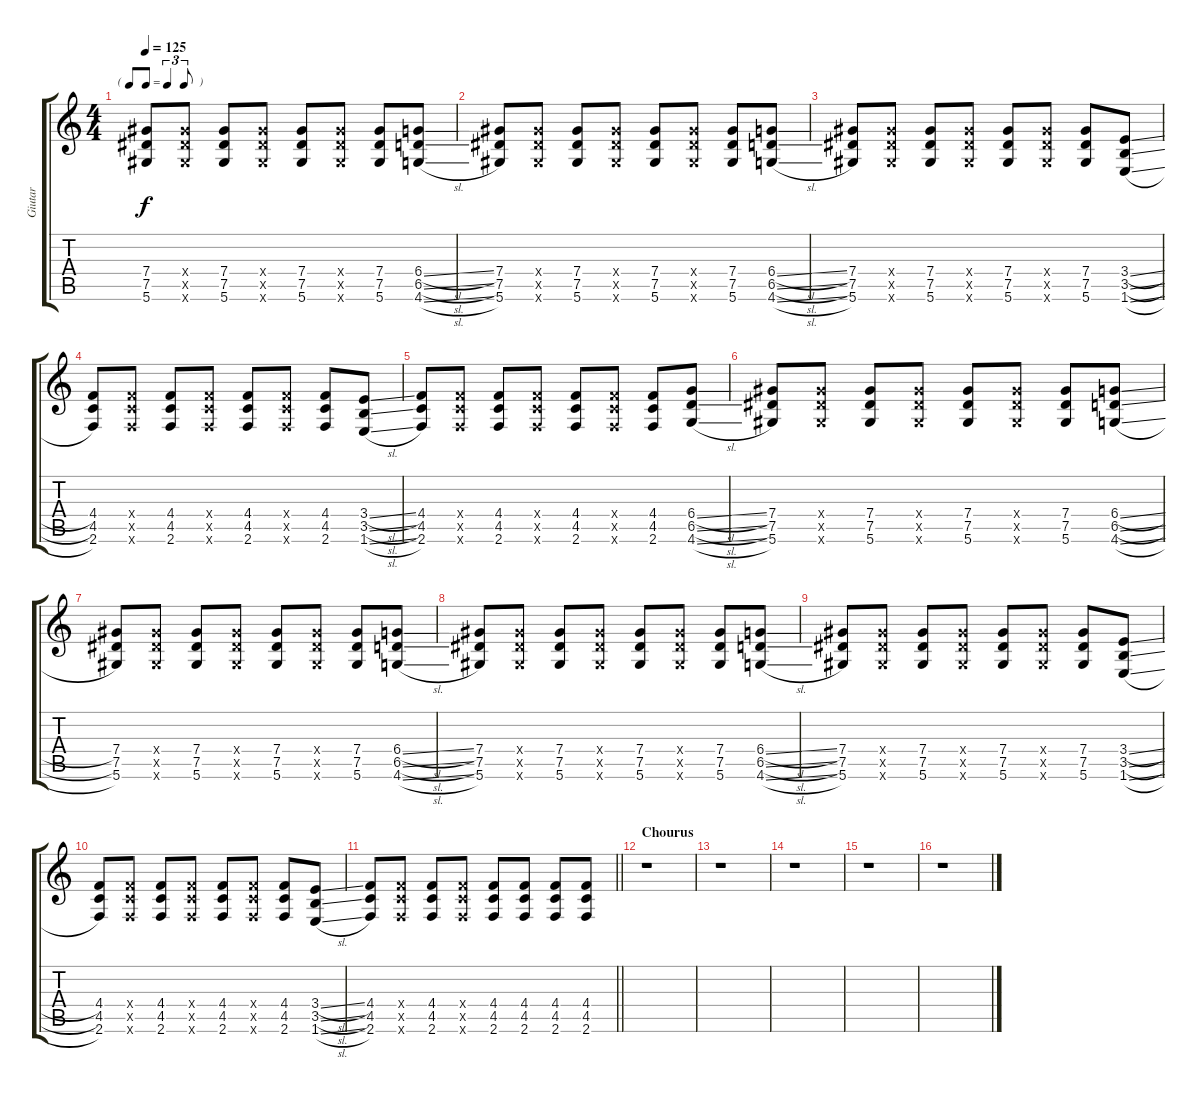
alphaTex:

\track ("Giutar" "Giutar") {instrument distortionguitar}
\staff {score tabs}
\tuning (Eb4 Bb3 Gb3 Db3 Ab2 Eb2) {hide}
\ts (4 4)
\tf triplet8th
\tempo 125
\clef g2
\ks c
(7.4 7.5 5.6).8{dy f} (7.4{x} 7.5{x} 5.6{x}).8 (7.4 7.5 5.6).8 (7.4{x} 7.5{x} 5.6{x}).8 (7.4 7.5 5.6).8 (7.4{x} 7.5{x} 5.6{x}).8 (7.4 7.5 5.6).8 (6.4{sl} 6.5{sl} 4.6{sl}).8 |
(7.4 7.5 5.6).8 (7.4{x} 7.5{x} 5.6{x}).8 (7.4 7.5 5.6).8 (7.4{x} 7.5{x} 5.6{x}).8 (7.4 7.5 5.6).8 (7.4{x} 7.5{x} 5.6{x}).8 (7.4 7.5 5.6).8 (6.4{sl} 6.5{sl} 4.6{sl}).8 |
(7.4 7.5 5.6).8 (7.4{x} 7.5{x} 5.6{x}).8 (7.4 7.5 5.6).8 (7.4{x} 7.5{x} 5.6{x}).8 (7.4 7.5 5.6).8 (7.4{x} 7.5{x} 5.6{x}).8 (7.4 7.5 5.6).8 (3.4{sl} 3.5{sl} 1.6{sl}).8 |
(4.4 4.5 2.6).8 (4.4{x} 4.5{x} 2.6{x}).8 (4.4 4.5 2.6).8 (4.4{x} 4.5{x} 2.6{x}).8 (4.4 4.5 2.6).8 (4.4{x} 4.5{x} 2.6{x}).8 (4.4 4.5 2.6).8 (3.4{sl} 3.5{sl} 1.6{sl}).8 |
(4.4 4.5 2.6).8 (4.4{x} 4.5{x} 2.6{x}).8 (4.4 4.5 2.6).8 (4.4{x} 4.5{x} 2.6{x}).8 (4.4 4.5 2.6).8 (4.4{x} 4.5{x} 2.6{x}).8 (4.4 4.5 2.6).8 (6.4{sl} 6.5{sl} 4.6{sl}).8 |
(7.4 7.5 5.6).8 (7.4{x} 7.5{x} 5.6{x}).8 (7.4 7.5 5.6).8 (7.4{x} 7.5{x} 5.6{x}).8 (7.4 7.5 5.6).8 (7.4{x} 7.5{x} 5.6{x}).8 (7.4 7.5 5.6).8 (6.4{sl} 6.5{sl} 4.6{sl}).8 |
(7.4 7.5 5.6).8 (7.4{x} 7.5{x} 5.6{x}).8 (7.4 7.5 5.6).8 (7.4{x} 7.5{x} 5.6{x}).8 (7.4 7.5 5.6).8 (7.4{x} 7.5{x} 5.6{x}).8 (7.4 7.5 5.6).8 (6.4{sl} 6.5{sl} 4.6{sl}).8 |
(7.4 7.5 5.6).8 (7.4{x} 7.5{x} 5.6{x}).8 (7.4 7.5 5.6).8 (7.4{x} 7.5{x} 5.6{x}).8 (7.4 7.5 5.6).8 (7.4{x} 7.5{x} 5.6{x}).8 (7.4 7.5 5.6).8 (6.4{sl} 6.5{sl} 4.6{sl}).8 |
(7.4 7.5 5.6).8 (7.4{x} 7.5{x} 5.6{x}).8 (7.4 7.5 5.6).8 (7.4{x} 7.5{x} 5.6{x}).8 (7.4 7.5 5.6).8 (7.4{x} 7.5{x} 5.6{x}).8 (7.4 7.5 5.6).8 (3.4{sl} 3.5{sl} 1.6{sl}).8 |
(4.4 4.5 2.6).8 (4.4{x} 4.5{x} 2.6{x}).8 (4.4 4.5 2.6).8 (4.4{x} 4.5{x} 2.6{x}).8 (4.4 4.5 2.6).8 (4.4{x} 4.5{x} 2.6{x}).8 (4.4 4.5 2.6).8 (3.4{sl} 3.5{sl} 1.6{sl}).8 |
\barLineRight lightlight
(4.4 4.5 2.6).8 (4.4{x} 4.5{x} 2.6{x}).8 (4.4 4.5 2.6).8 (4.4{x} 4.5{x} 2.6{x}).8 (4.4 4.5 2.6).8 (4.4 4.5 2.6).8 (4.4 4.5 2.6).8 (4.4 4.5 2.6).8 |
\section ("" "Chourus")
r.1 |
r.1 |
r.1 |
r.1 |
r.1
